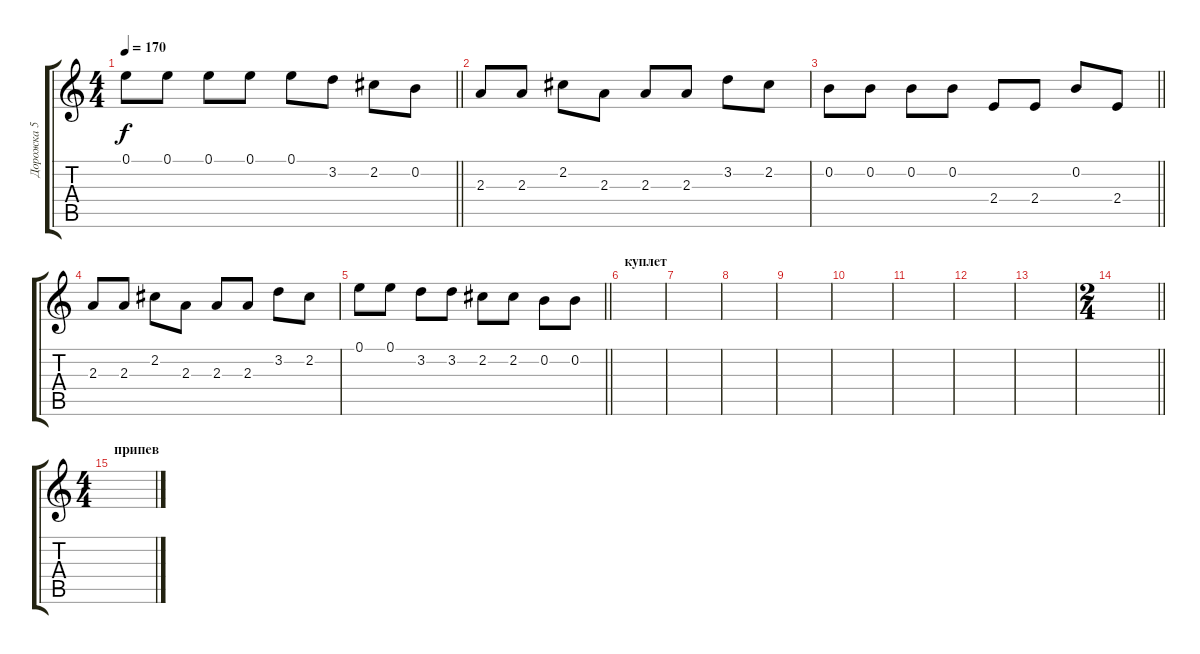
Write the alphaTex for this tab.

\track ("Дорожка 5" "Дорожка 5") {instrument overdrivenguitar}
\staff {score tabs}
\tuning (E4 B3 G3 D3 A2 E2) {hide}
\ts (4 4)
\tempo 170
\clef g2
\barLineRight lightlight
\ks c
0.1.8{dy f} 0.1.8 0.1.8 0.1.8 0.1.8 3.2.8 2.2.8 0.2.8 |
2.3.8 2.3.8 2.2.8 2.3.8 2.3.8 2.3.8 3.2.8 2.2.8 |
\barLineRight lightlight
0.2.8 0.2.8 0.2.8 0.2.8 2.4.8 2.4.8 0.2.8 2.4.8 |
2.3.8 2.3.8 2.2.8 2.3.8 2.3.8 2.3.8 3.2.8 2.2.8 |
\barLineRight lightlight
0.1.8 0.1.8 3.2.8 3.2.8 2.2.8 2.2.8 0.2.8 0.2.8 |
\section ("" "куплет")
|
|
|
|
|
|
|
|
\ts (2 4)
\barLineRight lightlight
|
\ts (4 4)
\section ("" "припев")
